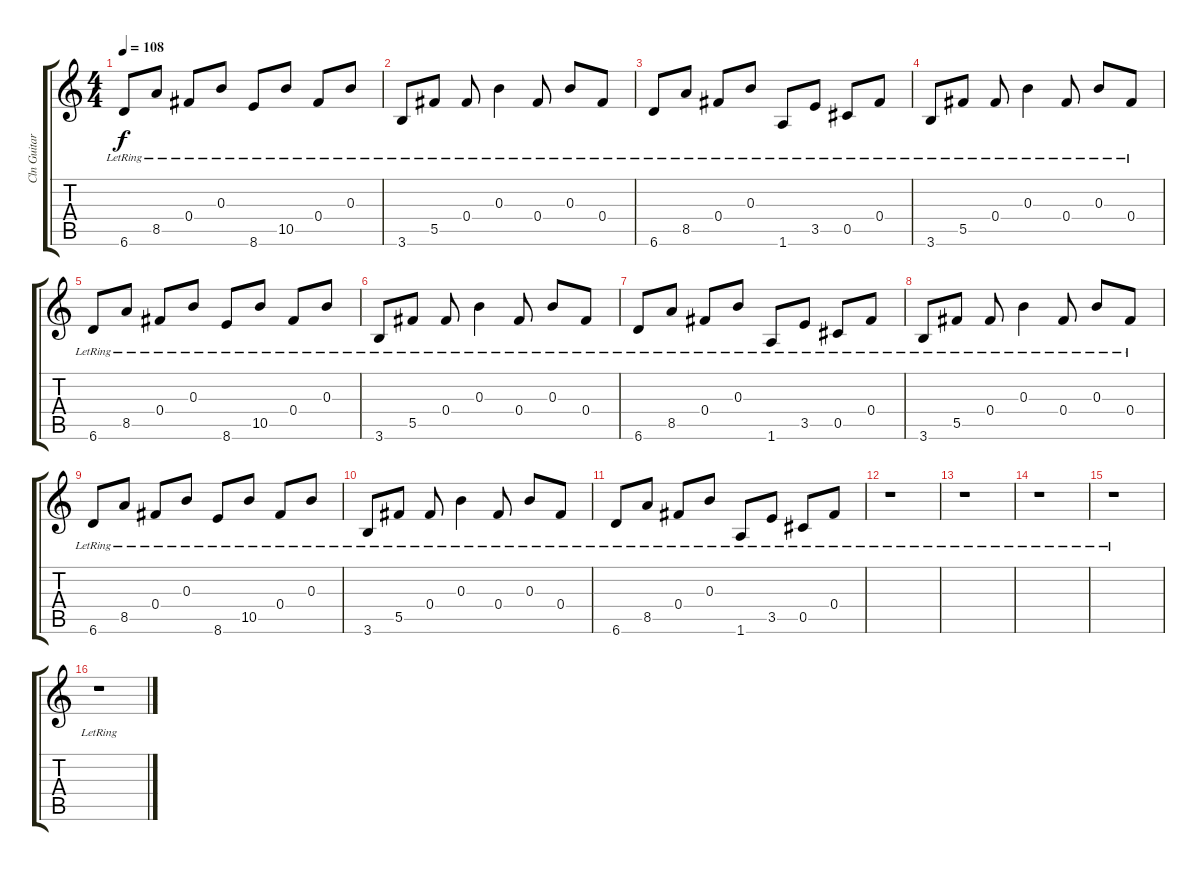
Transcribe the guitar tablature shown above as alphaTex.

\track ("Cln Guitar (Pitch Shift: 5 Notes+)" "Cln Guitar") {instrument electricguitarclean}
\staff {score tabs}
\tuning (Ab4 Eb4 B3 Gb3 Db3 Ab2) {hide}
\ts (4 4)
\tempo 108
\clef g2
\ks c
6.6{lr}.8{dy f} 8.5{lr}.8 0.4{lr}.8 0.3{lr}.8 8.6{lr}.8 10.5{lr}.8 0.4{lr}.8 0.3{lr}.8 |
3.6{lr}.8 5.5{lr}.8 0.4{lr}.8 0.3{lr}.4 0.4{lr}.8 0.3{lr}.8 0.4{lr}.8 |
6.6{lr}.8 8.5{lr}.8 0.4{lr}.8 0.3{lr}.8 1.6{lr}.8 3.5{lr}.8 0.5{lr}.8 0.4{lr}.8 |
3.6{lr}.8 5.5{lr}.8 0.4{lr}.8 0.3{lr}.4 0.4{lr}.8 0.3{lr}.8 0.4{lr}.8 |
6.6{lr}.8 8.5{lr}.8 0.4{lr}.8 0.3{lr}.8 8.6{lr}.8 10.5{lr}.8 0.4{lr}.8 0.3{lr}.8 |
3.6{lr}.8 5.5{lr}.8 0.4{lr}.8 0.3{lr}.4 0.4{lr}.8 0.3{lr}.8 0.4{lr}.8 |
6.6{lr}.8 8.5{lr}.8 0.4{lr}.8 0.3{lr}.8 1.6{lr}.8 3.5{lr}.8 0.5{lr}.8 0.4{lr}.8 |
3.6{lr}.8 5.5{lr}.8 0.4{lr}.8 0.3{lr}.4 0.4{lr}.8 0.3{lr}.8 0.4{lr}.8 |
6.6{lr}.8 8.5{lr}.8 0.4{lr}.8 0.3{lr}.8 8.6{lr}.8 10.5{lr}.8 0.4{lr}.8 0.3{lr}.8 |
3.6{lr}.8 5.5{lr}.8 0.4{lr}.8 0.3{lr}.4 0.4{lr}.8 0.3{lr}.8 0.4{lr}.8 |
6.6{lr}.8 8.5{lr}.8 0.4{lr}.8 0.3{lr}.8 1.6{lr}.8 3.5{lr}.8 0.5{lr}.8 0.4{lr}.8 |
r.1 |
r.1 |
r.1 |
r.1 |
r.1
